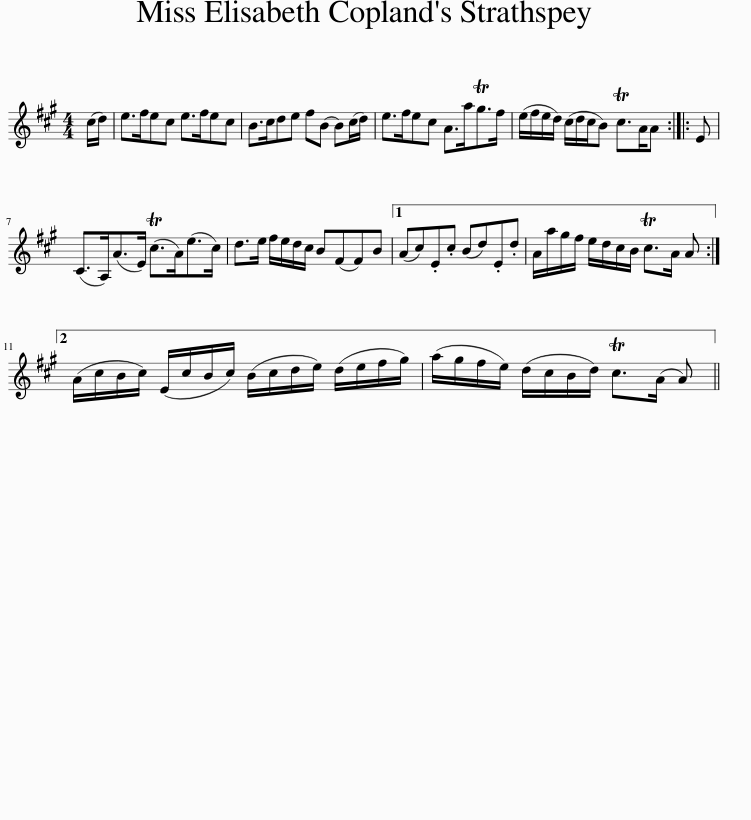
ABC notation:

X:1
L:1/8
M:4/4
I:linebreak $
K:A
V:1 treble
V:1
 (c/d/) | e>fec e>fec | B>cde f(B B)(c/d/) | e>fec A>aTg>f | (e/f/e/d/) (c/d/c/B) Tc>AA :: %5
 E |$ (C>A,)(A>E) (Tc>A)(e>c) | d>e f/e/d/c/ B(FF)B |1 (Ac).E.c (Bd).E.d | A/a/g/f/ e/d/c/B/ Tc>A A :|2$ %10
 (A/c/B/c/) (E/c/B/c/) (B/c/d/e/) (d/e/f/g/) | (a/g/f/e/) (d/c/B/d/) Tc>(A A) || %12
